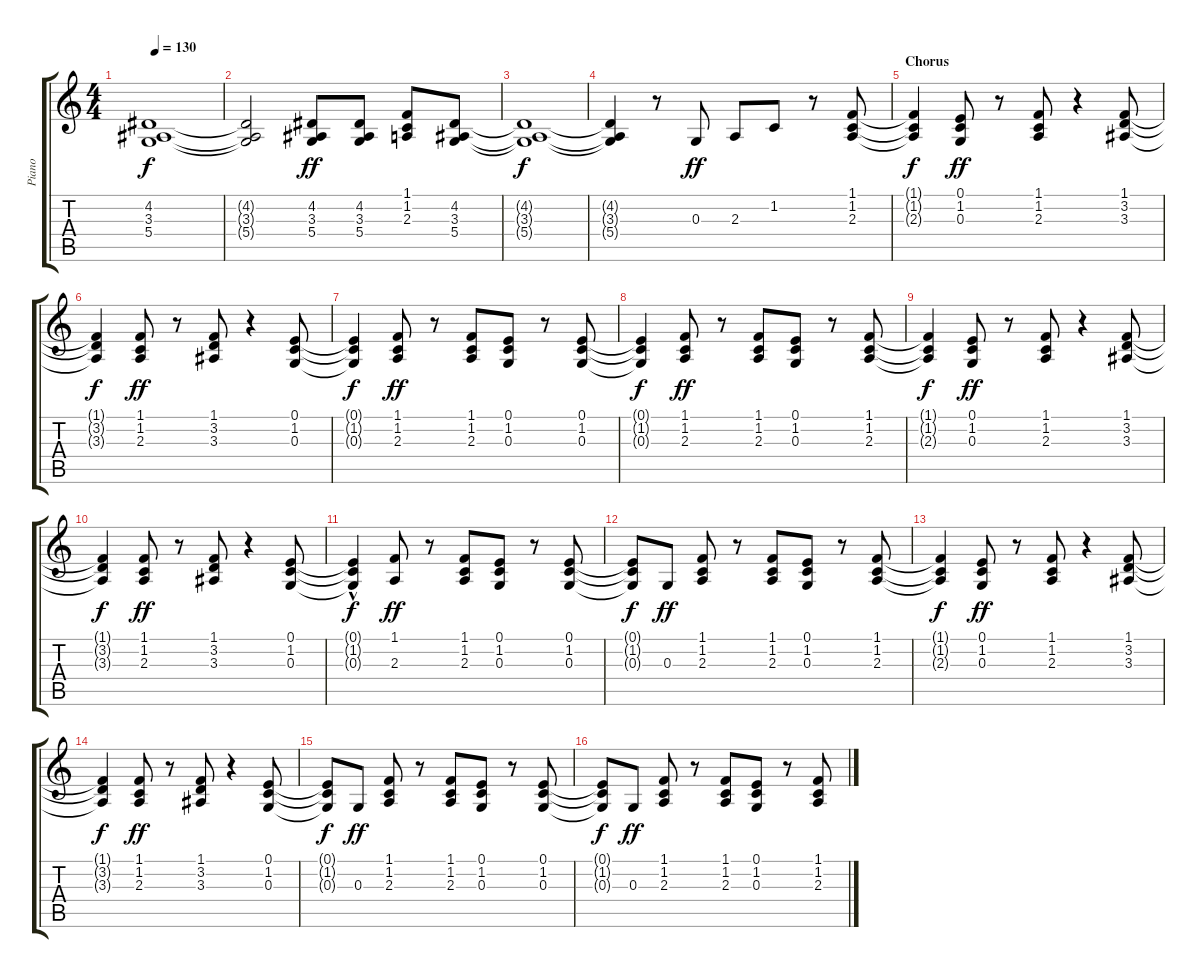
\track ("Piano" "Piano") {instrument electricpiano2}
\staff {score tabs}
\tuning (E4 B3 G3 D3 A2 E2) {hide}
\ts (4 4)
\tempo 130
\clef g2
\ks c
(4.2{t} 3.3{t} 5.4{t}).1{dy f} |
(4.2{t} 3.3{t} 5.4{t}).2 (4.2 3.3 5.4).8{dy ff} (4.2 3.3 5.4).8 (1.1 1.2 2.3).8 (4.2 3.3 5.4).8 |
(4.2{t} 3.3{t} 5.4{t}).1{dy f} |
(4.2{t} 3.3{t} 5.4{t}).4 r.8 0.3.8{dy ff} 2.3.8 1.2.8 r.8 (1.1 1.2 2.3).8 |
\section ("" "Chorus")
(1.1{t} 1.2{t} 2.3{t}).4{dy f} (0.1 1.2 0.3).8{dy ff} r.8 (1.1 1.2 2.3).8 r.4 (1.1 3.2 3.3).8 |
(1.1{t} 3.2{t} 3.3{t}).4{dy f} (1.1 1.2 2.3).8{dy ff} r.8 (1.1 3.2 3.3).8 r.4 (0.1 1.2 0.3).8 |
(0.1{t} 1.2{t} 0.3{t}).4{dy f} (1.1 1.2 2.3).8{dy ff} r.8 (1.1 1.2 2.3).8 (0.1 1.2 0.3).8 r.8 (0.1 1.2 0.3).8 |
(0.1{t} 1.2{t} 0.3{t}).4{dy f} (1.1 1.2 2.3).8{dy ff} r.8 (1.1 1.2 2.3).8 (0.1 1.2 0.3).8 r.8 (1.1 1.2 2.3).8 |
(1.1{t} 1.2{t} 2.3{t}).4{dy f} (0.1 1.2 0.3).8{dy ff} r.8 (1.1 1.2 2.3).8 r.4 (1.1 3.2 3.3).8 |
(1.1{t} 3.2{t} 3.3{t}).4{dy f} (1.1 1.2 2.3).8{dy ff} r.8 (1.1 3.2 3.3).8 r.4 (0.1 1.2 0.3).8 |
(0.1{hac t} 1.2{t} 0.3{t}).4{dy f} (1.1 2.3).8{dy ff} r.8 (1.1 1.2 2.3).8 (0.1 1.2 0.3).8 r.8 (0.1 1.2 0.3).8 |
(0.1{t} 1.2{t} 0.3{t}).8{dy f} 0.3.8{dy ff} (1.1 1.2 2.3).8 r.8 (1.1 1.2 2.3).8 (0.1 1.2 0.3).8 r.8 (1.1 1.2 2.3).8 |
(1.1{t} 1.2{t} 2.3{t}).4{dy f} (0.1 1.2 0.3).8{dy ff} r.8 (1.1 1.2 2.3).8 r.4 (1.1 3.2 3.3).8 |
(1.1{t} 3.2{t} 3.3{t}).4{dy f} (1.1 1.2 2.3).8{dy ff} r.8 (1.1 3.2 3.3).8 r.4 (0.1 1.2 0.3).8 |
(0.1{t} 1.2{t} 0.3{t}).8{dy f} 0.3.8{dy ff} (1.1 1.2 2.3).8 r.8 (1.1 1.2 2.3).8 (0.1 1.2 0.3).8 r.8 (0.1 1.2 0.3).8 |
(0.1{t} 1.2{t} 0.3{t}).8{dy f} 0.3.8{dy ff} (1.1 1.2 2.3).8 r.8 (1.1 1.2 2.3).8 (0.1 1.2 0.3).8 r.8 (1.1 1.2 2.3).8
